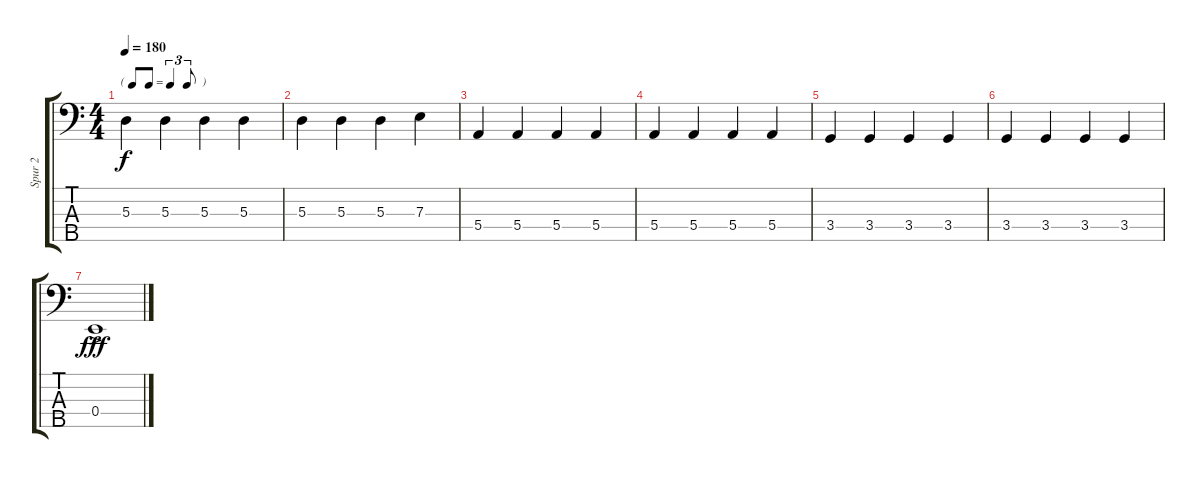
\track ("Spur 2" "Spur 2") {instrument electricbassfinger}
\staff {score tabs}
\tuning (G2 D2 A1 E1 B0) {hide}
\ts (4 4)
\tf triplet8th
\tempo 180
\clef f4
\ks c
5.3.4{dy f} 5.3.4 5.3.4 5.3.4 |
5.3.4 5.3.4 5.3.4 7.3.4 |
5.4.4 5.4.4 5.4.4 5.4.4 |
5.4.4 5.4.4 5.4.4 5.4.4 |
3.4.4 3.4.4 3.4.4 3.4.4 |
3.4.4 3.4.4 3.4.4 3.4.4 |
0.4{ac}.1{dy fff}
